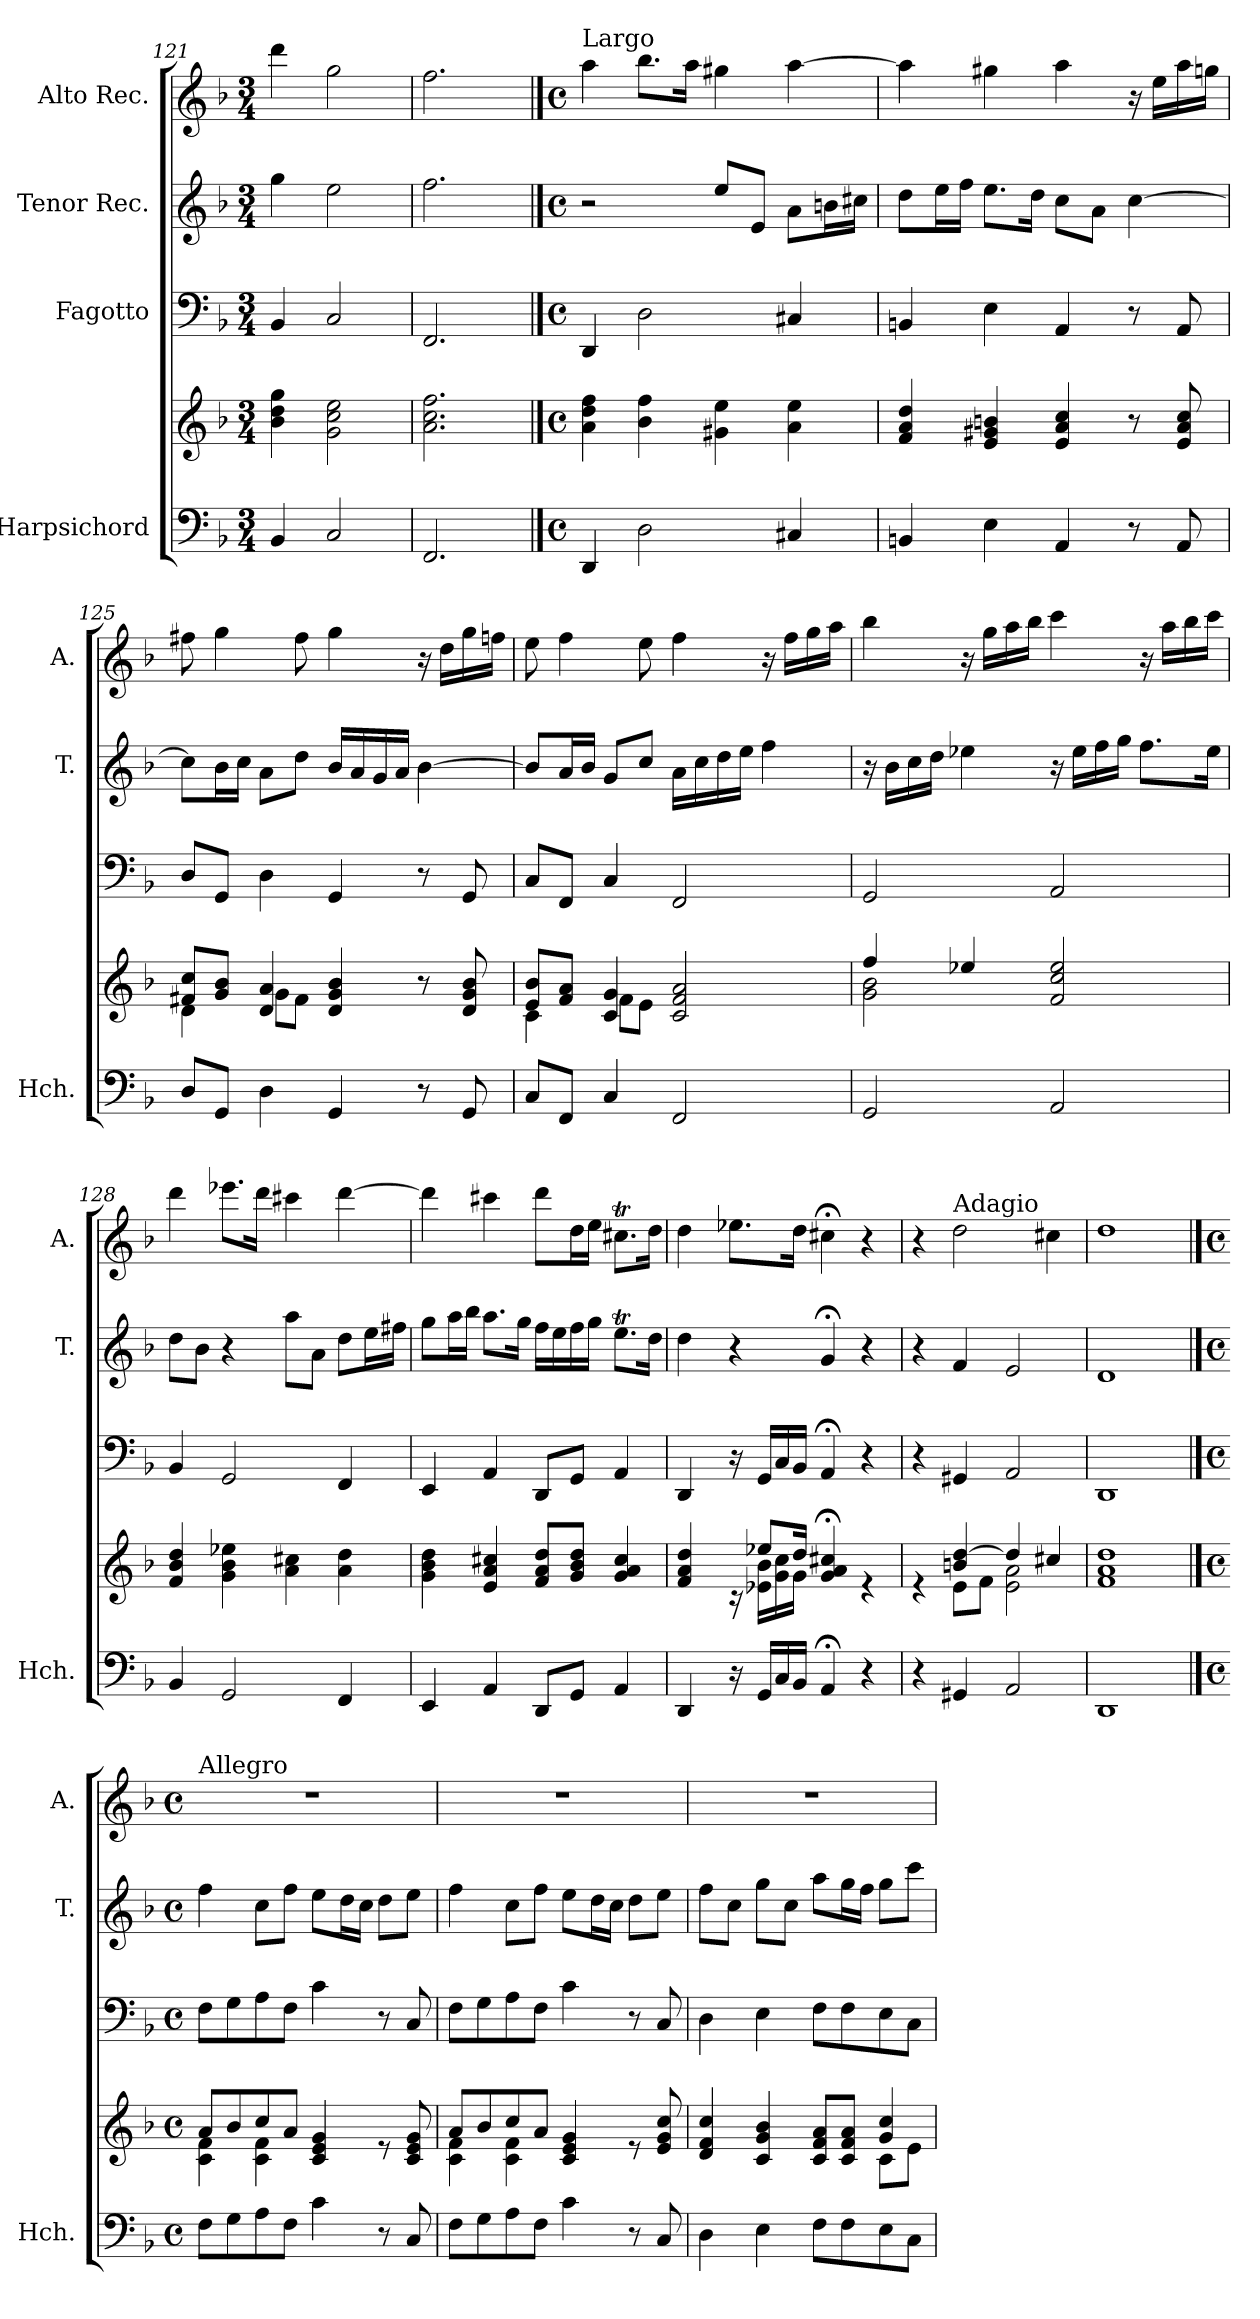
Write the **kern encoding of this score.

**kern	**kern	**kern	**kern	**kern
*part4	*part4	*part3	*part2	*part1
*staff5	*staff4	*staff3	*staff2	*staff1
*I"Harpsichord	*	*I"Fagotto	*I"Tenor Rec.	*I"Alto Rec.
*I'Hch.	*	*	*I'T.	*I'A.
*clefF4	*clefG2	*clefF4	*clefG2	*clefG2
*k[b-]	*k[b-]	*k[b-]	*k[b-]	*k[b-]
*M3/4	*M3/4	*M3/4	*M3/4	*M3/4
=121	=121	=121	=121	=121
4BB-/	4b-\ 4dd\ 4gg\	4BB-/	4gg\	4ddd\
2C/	2g\ 2cc\ 2ee\	2C/	2ee\	2gg\
=122	=122	=122	=122	=122
2.FF/	2.a\ 2.cc\ 2.ff\	2.FF/	2.ff\	2.ff\
!!LO:LB:g=z
==123	==123	==123	==123	==123
*M4/4	*M4/4	*M4/4	*M4/4	*M4/4
*met(c)	*met(c)	*met(c)	*met(c)	*met(c)
*	*	*	*	*MM50
!	!	!	!	!LO:TX:a:t=Largo
4DD/	4a\ 4dd\ 4ff\	4DD/	2r	4aa\
2D\	4b-\ 4ff\	2D\	.	8.bb-\L
.	.	.	.	16aa\Jk
.	4g#X\ 4ee\	.	8ee/L	4gg#X\
.	.	.	8e/J	.
4C#X/	4a\ 4ee\	4C#X/	8a\L	[4aa\
.	.	.	16bn\L	.
.	.	.	16cc#X\JJ	.
=124	=124	=124	=124	=124
4BBn/	4f/ 4a/ 4dd/	4BBn/	8dd\L	4aa\]
.	.	.	16ee\L	.
.	.	.	16ff\JJ	.
4E\	4e/ 4g#X/ 4bn/	4E\	8.ee\L	4gg#X\
.	.	.	16dd\Jk	.
4AA/	4e/ 4a/ 4cc/	4AA/	8cc\L	4aa\
.	.	.	8a\J	.
8r	8r	8r	[4cc\	16r
.	.	.	.	16ee\LL
8AA/	8e/ 8a/ 8cc/	8AA/	.	16aa\
.	.	.	.	16ggn\JJ
=125	=125	=125	=125	=125
*	*^	*	*	*
8D/L	8f#X/ 8cc/L	4d\	8D/L	8cc\L]	8ff#X\
8GG/J	8g/ 8b-/J	.	8GG/J	16b-\L	4gg\
.	.	.	.	16cc\JJ	.
4D\	4d/ 4a/	8g\L	4D\	8a\L	.
.	.	8f#\J	.	8dd\J	8ff#\
4GG/	4d/ 4g/ 4b-/	2ryy	4GG/	16b-/LL	4gg\
.	.	.	.	16a/	.
.	.	.	.	16g/	.
.	.	.	.	16a/JJ	.
8r	8r	.	8r	[4b-\	16r
.	.	.	.	.	16dd\LL
8GG/	8d/ 8g/ 8b-/	.	8GG/	.	16gg\
.	.	.	.	.	16ffn\JJ
!!LO:PB:g=z
=126	=126	=126	=126	=126	=126
8C/L	8e/ 8b-/L	4c\	8C/L	8b-/L]	8ee\
8FF/J	8f/ 8a/J	.	8FF/J	16a/L	4ff\
.	.	.	.	16b-/JJ	.
4C/	4c/ 4g/	8f\L	4C/	8g/L	.
.	.	8e\J	.	8cc/J	8ee\
2FF/	2c/ 2f/ 2a/	2ryy	2FF/	16a\LL	4ff\
.	.	.	.	16cc\	.
.	.	.	.	16dd\	.
.	.	.	.	16ee\JJ	.
.	.	.	.	4ff\	16r
.	.	.	.	.	16ff\LL
.	.	.	.	.	16gg\
.	.	.	.	.	16aa\JJ
=127	=127	=127	=127	=127	=127
2GG/	4ff/	2g\ 2b-\	2GG/	16r	4bb-\
.	.	.	.	16b-\LL	.
.	.	.	.	16cc\	.
.	.	.	.	16dd\JJ	.
.	4ee-X/	.	.	4ee-X\	16r
.	.	.	.	.	16gg\LL
.	.	.	.	.	16aa\
.	.	.	.	.	16bb-\JJ
2AA/	2f/ 2cc/ 2ee-/	2ryy	2AA/	16r	4ccc\
.	.	.	.	16ee-\LL	.
.	.	.	.	16ff\	.
.	.	.	.	16gg\JJ	.
.	.	.	.	8.ff\L	16r
.	.	.	.	.	16aa\LL
.	.	.	.	.	16bb-\
.	.	.	.	16ee-\Jk	16ccc\JJ
*	*v	*v	*	*	*
=128	=128	=128	=128	=128
4BB-/	4f/ 4b-/ 4dd/	4BB-/	8dd\L	4ddd\
.	.	.	8b-\J	.
2GG/	4g\ 4b-\ 4ee-X\	2GG/	4r	8.eee-X\L
.	.	.	.	16ddd\Jk
.	4a\ 4cc#X\	.	8aa\L	4ccc#X\
.	.	.	8a\J	.
4FF/	4a\ 4dd\	4FF/	8dd\L	[4ddd\
.	.	.	16ee\L	.
.	.	.	16ff#X\JJ	.
!!LO:LB:g=z
=129	=129	=129	=129	=129
4EE/	4g\ 4b-\ 4dd\	4EE/	8gg\L	4ddd\]
.	.	.	16aa\L	.
.	.	.	16bb-\JJ	.
4AA/	4e/ 4a/ 4cc#X/	4AA/	8.aa\L	4ccc#X\
.	.	.	16gg\Jk	.
8DD/L	8f/ 8a/ 8dd/L	8DD/L	16ff\LL	8ddd\L
.	.	.	16ee\	.
8GG/J	8g/ 8b-/ 8dd/J	8GG/J	16ff\	16dd\L
.	.	.	16gg\JJ	16ee\JJ
4AA/	4g/ 4a/ 4cc#/	4AA/	8.eet\L	8.cc#Xt\L
.	.	.	16dd\Jk	16dd\Jk
=130	=130	=130	=130	=130
*	*^	*	*	*
4DD/	4f/ 4a/ 4dd/	16ryy	4DD/	4dd\	4dd\
*	*v	*v	*	*	*
16r	16rc	16r	4r	8.ee-X\L
*	*^	*	*	*
16GG/LL	8ee-X/L	16e-X\ 16b-\LL	16GG/LL	.	.
16C/	.	16g\ 16cc\	16C/	.	.
16BB-/JJ	16dd/Jk	16g\JJ	16BB-/JJ	.	16dd\Jk
4AA;</	4g/;< 4a/;< 4cc#X/;<	2ryy	4AA;</	4g;</	4cc#X;<\
4r	4re	.	4r	4r	4r
=131	=131	=131	=131	=131	=131
4r	4re	4ryy	4r	4r	4r
!	!	!	!	!	!LO:TX:a:t=Adagio
4GG#X/	4bn/ [4dd/	8e\L	4GG#X/	4f/	2dd\
.	.	8f\J	.	.	.
2AA/	4dd/]	2e\ 2a\	2AA/	2e/	.
.	4cc#X/	.	.	.	4cc#X\
=132	=132	=132	=132	=132	=132
1DD	1dd	1f 1a	1DD	1d	1dd
!!LO:LB:g=z
==133	==133	==133	==133	==133	==133
*M4/4	*M4/4	*	*M4/4	*M4/4	*M4/4
*met(c)	*met(c)	*	*met(c)	*met(c)	*met(c)
*	*	*	*	*	*MM120
!	!	!	!	!	!LO:TX:a:t=Allegro
8F\L	8a/L	4c\ 4f\	8F\L	4ff\	1r
8G\	8b-/	.	8G\	.	.
8A\	8cc/	4c\ 4f\	8A\	8cc\L	.
8F\J	8a/J	.	8F\J	8ff\J	.
4c\	4c/ 4e/ 4g/	2ryy	4c\	8ee\L	.
.	.	.	.	16dd\L	.
.	.	.	.	16cc\JJ	.
8r	8re	.	8r	8dd\L	.
8C/	8c/ 8e/ 8g/	.	8C/	8ee\J	.
=134	=134	=134	=134	=134	=134
8F\L	8a/L	4c\ 4f\	8F\L	4ff\	1r
8G\	8b-/	.	8G\	.	.
8A\	8cc/	4c\ 4f\	8A\	8cc\L	.
8F\J	8a/J	.	8F\J	8ff\J	.
4c\	4c/ 4e/ 4g/	2ryy	4c\	8ee\L	.
.	.	.	.	16dd\L	.
.	.	.	.	16cc\JJ	.
8r	8re	.	8r	8dd\L	.
8C/	8e/ 8g/ 8cc/	.	8C/	8ee\J	.
=135	=135	=135	=135	=135	=135
4D\	4d/ 4f/ 4cc/	2.ryy	4D\	8ff\L	1r
.	.	.	.	8cc\J	.
4E\	4c/ 4g/ 4b-/	.	4E\	8gg\L	.
.	.	.	.	8cc\J	.
8F\L	8c/ 8f/ 8a/L	.	8F\L	8aa\L	.
8F\	8c/ 8f/ 8a/J	.	8F\	16gg\L	.
.	.	.	.	16ff\JJ	.
8E\	4g/ 4cc/	8c\L	8E\	8gg\L	.
8C\J	.	8e\J	8C\J	8ccc\J	.
*	*v	*v	*	*	*
=	=	=	=	=
*-	*-	*-	*-	*-
